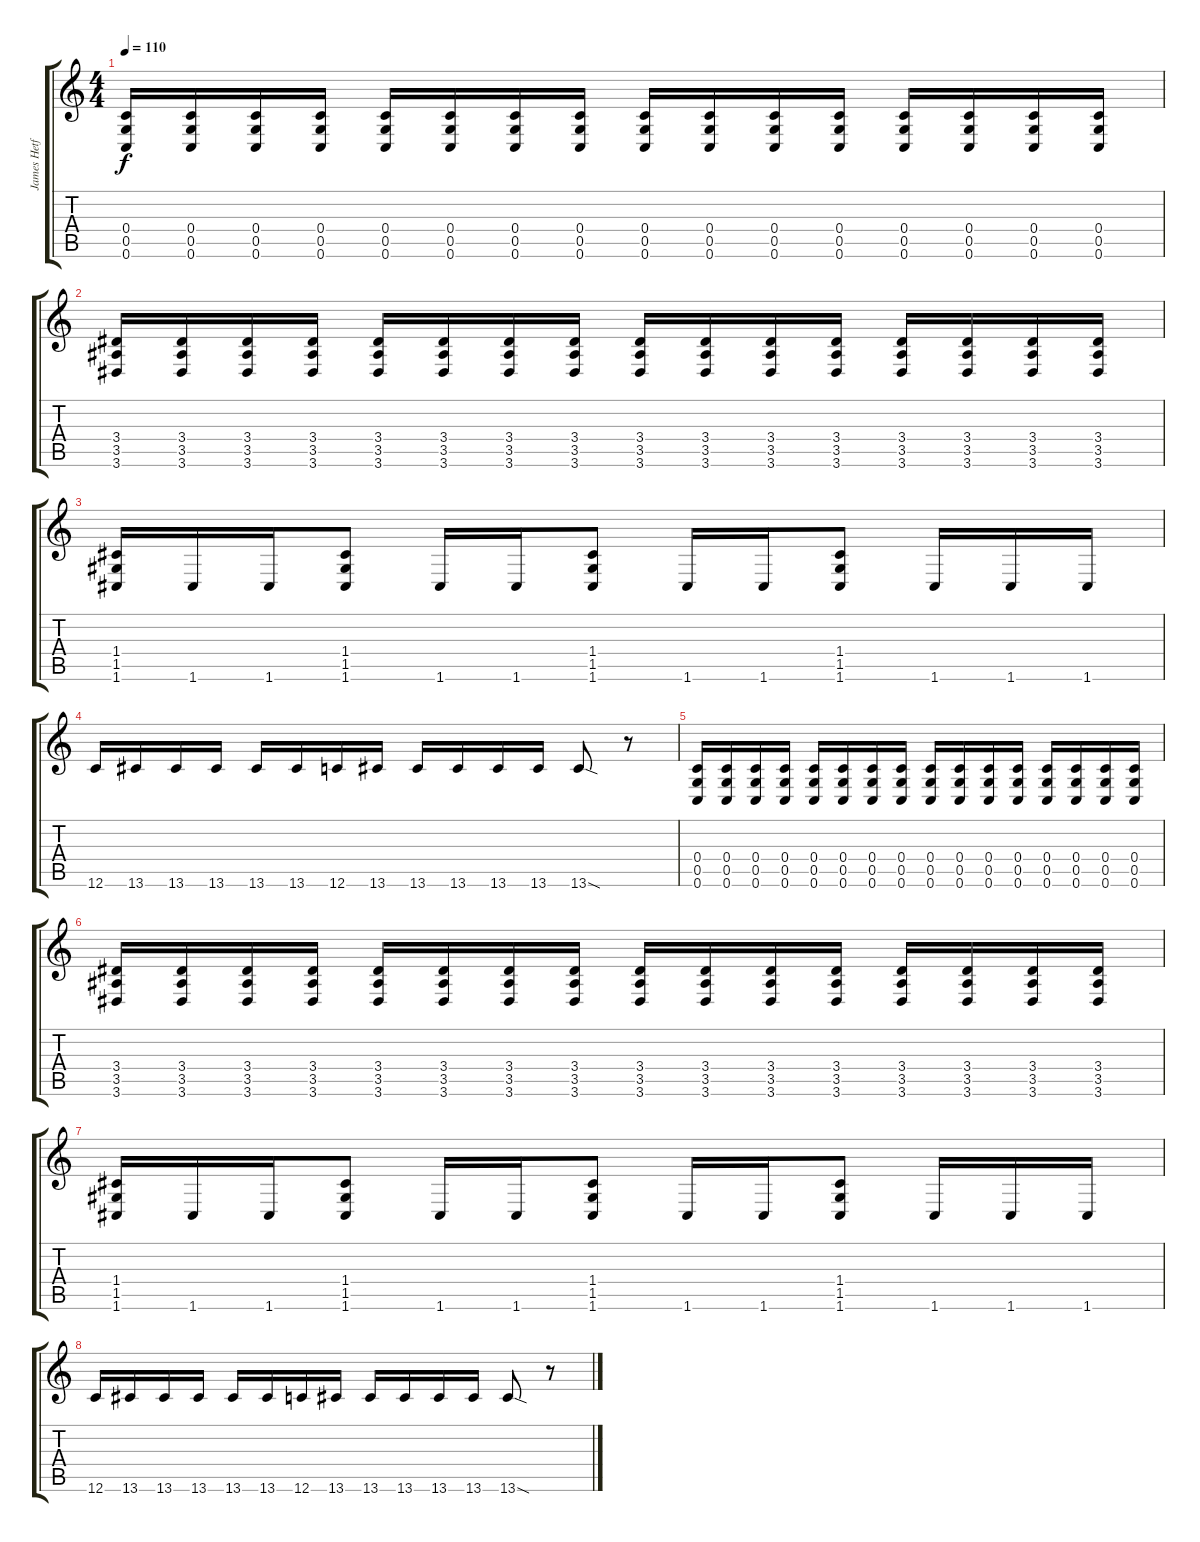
\track ("James Hetfield" "James Hetf") {instrument distortionguitar}
\staff {score tabs}
\tuning (D4 A3 F3 C3 G2 C2) {hide}
\ts (4 4)
\tempo 110
\clef g2
\ks c
(0.4 0.5 0.6).16{dy f} (0.4 0.5 0.6).16 (0.4 0.5 0.6).16 (0.4 0.5 0.6).16 (0.4 0.5 0.6).16 (0.4 0.5 0.6).16 (0.4 0.5 0.6).16 (0.4 0.5 0.6).16 (0.4 0.5 0.6).16 (0.4 0.5 0.6).16 (0.4 0.5 0.6).16 (0.4 0.5 0.6).16 (0.4 0.5 0.6).16 (0.4 0.5 0.6).16 (0.4 0.5 0.6).16 (0.4 0.5 0.6).16 |
(3.4 3.5 3.6).16 (3.4 3.5 3.6).16 (3.4 3.5 3.6).16 (3.4 3.5 3.6).16 (3.4 3.5 3.6).16 (3.4 3.5 3.6).16 (3.4 3.5 3.6).16 (3.4 3.5 3.6).16 (3.4 3.5 3.6).16 (3.4 3.5 3.6).16 (3.4 3.5 3.6).16 (3.4 3.5 3.6).16 (3.4 3.5 3.6).16 (3.4 3.5 3.6).16 (3.4 3.5 3.6).16 (3.4 3.5 3.6).16 |
(1.4 1.5 1.6).16 1.6.16 1.6.16 (1.4 1.5 1.6).8 1.6.16 1.6.16 (1.4 1.5 1.6).8 1.6.16 1.6.16 (1.4 1.5 1.6).8 1.6.16 1.6.16 1.6.16 |
12.6.16 13.6.16 13.6.16 13.6.16 13.6.16 13.6.16 12.6.16 13.6.16 13.6.16 13.6.16 13.6.16 13.6.16 13.6{sod}.8 r.8 |
(0.4 0.5 0.6).16 (0.4 0.5 0.6).16 (0.4 0.5 0.6).16 (0.4 0.5 0.6).16 (0.4 0.5 0.6).16 (0.4 0.5 0.6).16 (0.4 0.5 0.6).16 (0.4 0.5 0.6).16 (0.4 0.5 0.6).16 (0.4 0.5 0.6).16 (0.4 0.5 0.6).16 (0.4 0.5 0.6).16 (0.4 0.5 0.6).16 (0.4 0.5 0.6).16 (0.4 0.5 0.6).16 (0.4 0.5 0.6).16 |
(3.4 3.5 3.6).16 (3.4 3.5 3.6).16 (3.4 3.5 3.6).16 (3.4 3.5 3.6).16 (3.4 3.5 3.6).16 (3.4 3.5 3.6).16 (3.4 3.5 3.6).16 (3.4 3.5 3.6).16 (3.4 3.5 3.6).16 (3.4 3.5 3.6).16 (3.4 3.5 3.6).16 (3.4 3.5 3.6).16 (3.4 3.5 3.6).16 (3.4 3.5 3.6).16 (3.4 3.5 3.6).16 (3.4 3.5 3.6).16 |
(1.4 1.5 1.6).16 1.6.16 1.6.16 (1.4 1.5 1.6).8 1.6.16 1.6.16 (1.4 1.5 1.6).8 1.6.16 1.6.16 (1.4 1.5 1.6).8 1.6.16 1.6.16 1.6.16 |
12.6.16 13.6.16 13.6.16 13.6.16 13.6.16 13.6.16 12.6.16 13.6.16 13.6.16 13.6.16 13.6.16 13.6.16 13.6{sod}.8 r.8
